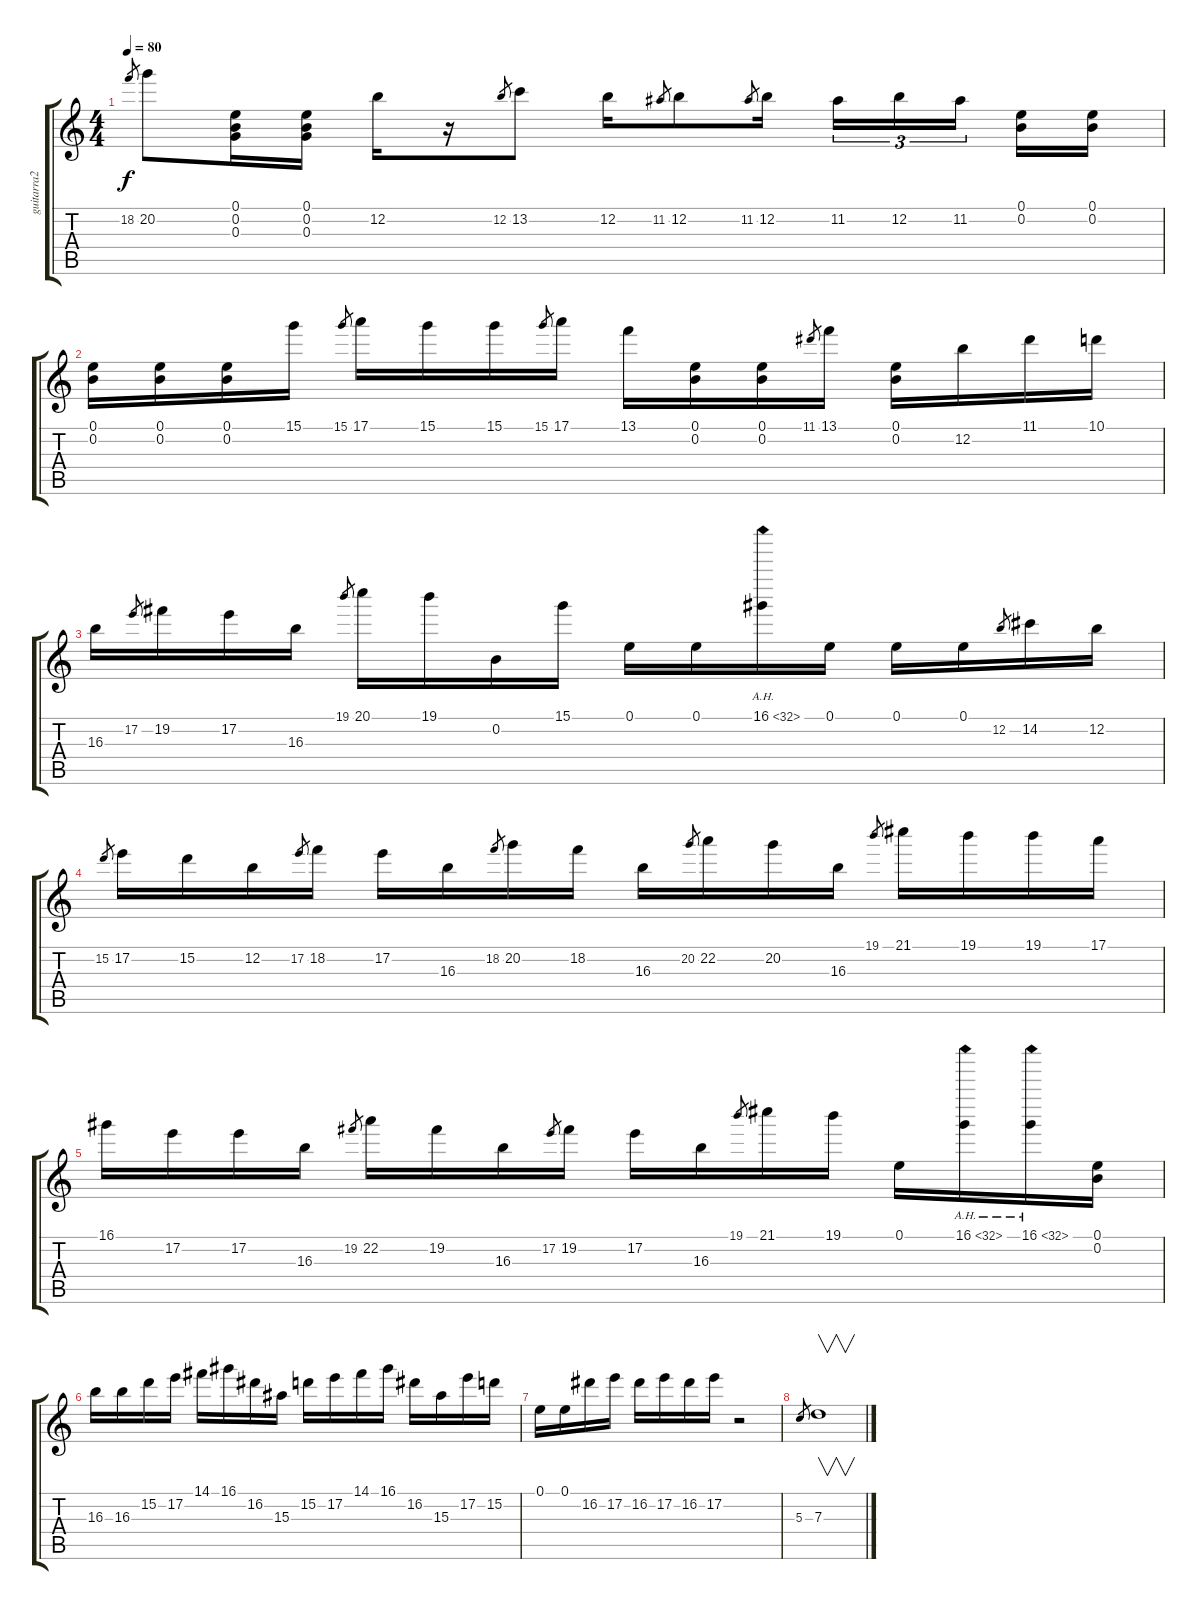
\track ("guitarra2" "guitarra2") {instrument overdrivenguitar}
\staff {score tabs}
\tuning (E4 B3 G3 D3 A2 D2) {hide}
\ts (4 4)
\tempo 80
\clef g2
\ks c
18.2.8{gr dy f} 20.2.8 (0.1 0.2 0.3).16 (0.1 0.2 0.3).16 12.2.16 r.16 12.2.8{gr} 13.2.8 12.2.16 11.2.8{gr} 12.2.8 11.2.8{gr} 12.2.16 11.2.16{tu (3 2)} 12.2.16{tu (3 2)} 11.2.16{tu (3 2)} (0.1 0.2).16 (0.1 0.2).16 |
(0.1 0.2).16 (0.1 0.2).16 (0.1 0.2).16 15.1.16 15.1.8{gr} 17.1.16 15.1.16 15.1.16 15.1.8{gr} 17.1.16 13.1.16 (0.1 0.2).16 (0.1 0.2).16 11.1.8{gr} 13.1.16 (0.1 0.2).16 12.2.16 11.1.16 10.1.16 |
16.3.16 17.2.8{gr} 19.2.16 17.2.16 16.3.16 19.1.8{gr} 20.1.16 19.1.16 0.2.16 15.1.16 0.1.16 0.1.16 16.1{ah 16}.16 0.1.16 0.1.16 0.1.16 12.2.8{gr} 14.2.16 12.2.16 |
15.2.8{gr} 17.2.16 15.2.16 12.2.16 17.2.8{gr} 18.2.16 17.2.16 16.3.16 18.2.8{gr} 20.2.16 18.2.16 16.3.16 20.2.8{gr} 22.2.16 20.2.16 16.3.16 19.1.8{gr} 21.1.16 19.1.16 19.1.16 17.1.16 |
16.1.16 17.2.16 17.2.16 16.3.16 19.2.8{gr} 22.2.16 19.2.16 16.3.16 17.2.8{gr} 19.2.16 17.2.16 16.3.16 19.1.8{gr} 21.1.16 19.1.16 0.1.16 16.1{ah 16}.16 16.1{ah 16}.16 (0.1 0.2).16 |
16.3.16 16.3.16 15.2.16 17.2.16 14.1.16 16.1.16 16.2.16 15.3.16 15.2.16 17.2.16 14.1.16 16.1.16 16.2.16 15.3.16 17.2.16 15.2.16 |
0.1.16 0.1.16 16.2.16 17.2.16 16.2.16 17.2.16 16.2.16 17.2.16 r.2 |
5.3.8{gr} 7.3.1{v}
